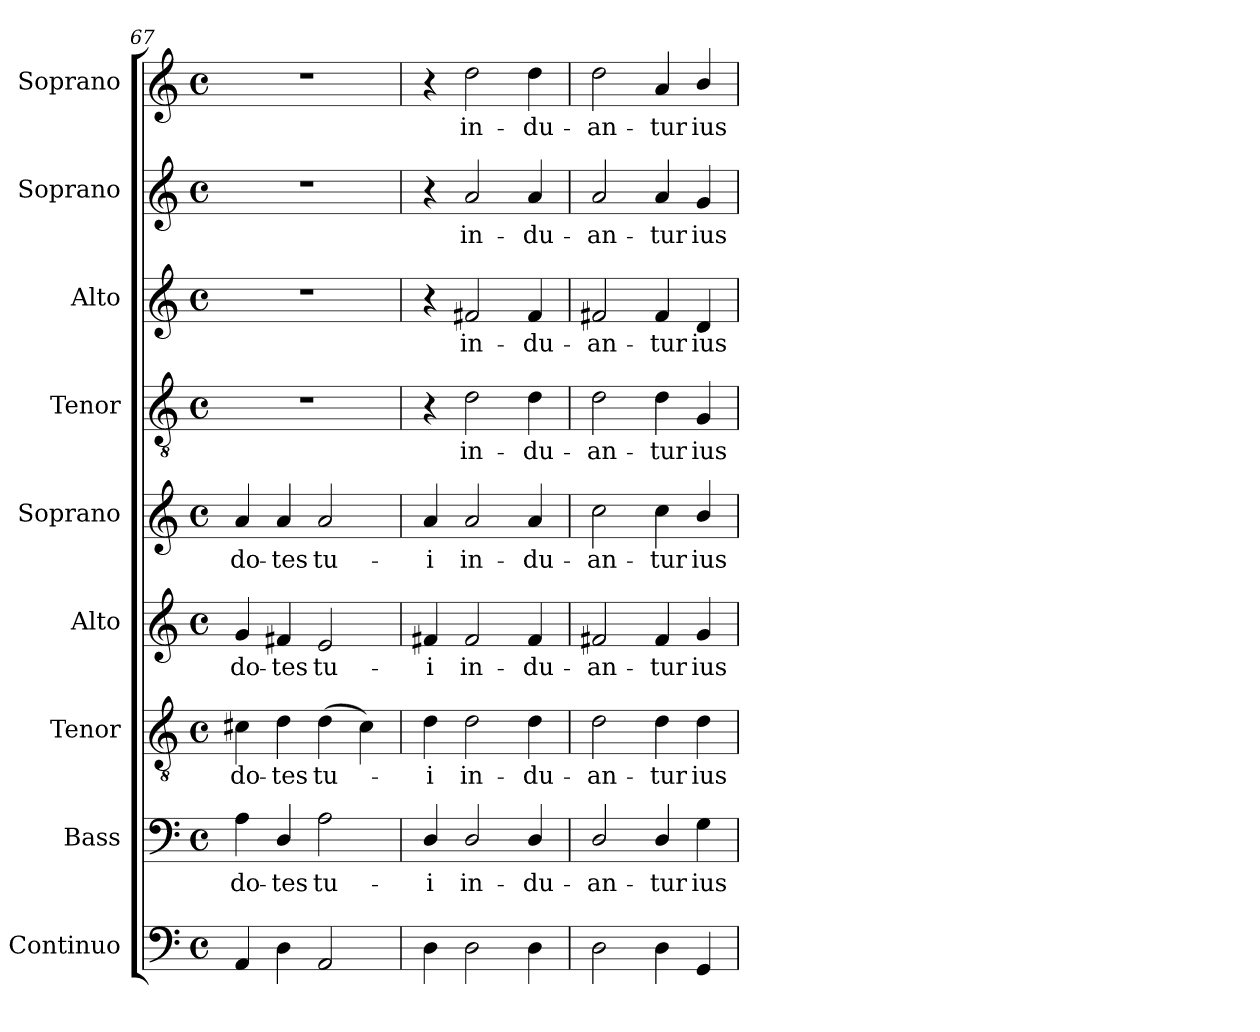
**kern	**kern	**text	**kern	**text	**kern	**text	**kern	**text	**kern	**text	**kern	**text	**kern	**text	**kern	**text
*part9	*part8	*part8	*part7	*part7	*part6	*part6	*part5	*part5	*part4	*part4	*part3	*part3	*part2	*part2	*part1	*part1
*staff9	*staff8	*staff8	*staff7	*staff7	*staff6	*staff6	*staff5	*staff5	*staff4	*staff4	*staff3	*staff3	*staff2	*staff2	*staff1	*staff1
*I"Continuo	*I"Bass	*	*I"Tenor	*	*I"Alto	*	*I"Soprano	*	*I"Tenor	*	*I"Alto	*	*I"Soprano	*	*I"Soprano	*
*I'Cont.	*I'B.	*	*I'T.	*	*I'A.	*	*I'S.	*	*I'T.	*	*I'A.	*	*I'S.	*	*I'S.	*
*clefF4	*clefF4	*	*clefGv2	*	*clefG2	*	*clefG2	*	*clefGv2	*	*clefG2	*	*clefG2	*	*clefG2	*
*	*	*	*ITrd7c12	*	*	*	*	*	*ITrd7c12	*	*	*	*	*	*	*
*k[]	*k[]	*	*k[]	*	*k[]	*	*k[]	*	*k[]	*	*k[]	*	*k[]	*	*k[]	*
*C:	*C:	*	*C:	*	*C:	*	*C:	*	*C:	*	*C:	*	*C:	*	*C:	*
*M4/4	*M4/4	*	*M4/4	*	*M4/4	*	*M4/4	*	*M4/4	*	*M4/4	*	*M4/4	*	*M4/4	*
*met(c)	*met(c)	*	*met(c)	*	*met(c)	*	*met(c)	*	*met(c)	*	*met(c)	*	*met(c)	*	*met(c)	*
=67	=67	=67	=67	=67	=67	=67	=67	=67	=67	=67	=67	=67	=67	=67	=67	=67
!	!	!LO:LY:b:color=#000000	!	!	!	!	!	!	!	!	!	!	!	!	!	!
!	!	!	!	!LO:LY:b:color=#000000	!	!	!	!	!	!	!	!	!	!	!	!
!	!	!	!	!	!	!LO:LY:b:color=#000000	!	!	!	!	!	!	!	!	!	!
!	!	!	!	!	!	!	!	!LO:LY:b:color=#000000	!	!	!	!	!	!	!	!
4AAi/	4Ai\	-do-	4C#Xi\	-do-	4gi/	-do-	4ai/	-do-	1r	.	1r	.	1r	.	1r	.
!	!	!LO:LY:b:color=#000000	!	!	!	!	!	!	!	!	!	!	!	!	!	!
!	!	!	!	!LO:LY:b:color=#000000	!	!	!	!	!	!	!	!	!	!	!	!
!	!	!	!	!	!	!LO:LY:b:color=#000000	!	!	!	!	!	!	!	!	!	!
!	!	!	!	!	!	!	!	!LO:LY:b:color=#000000	!	!	!	!	!	!	!	!
4Di\	4Di/	-tes	4Di\	-tes	4f#Xi/	-tes	4ai/	-tes	.	.	.	.	.	.	.	.
!	!	!LO:LY:b:color=#000000	!	!	!	!	!	!	!	!	!	!	!	!	!	!
!	!	!	!	!LO:LY:b:color=#000000	!	!	!	!	!	!	!	!	!	!	!	!
!	!	!	!	!	!	!LO:LY:b:color=#000000	!	!	!	!	!	!	!	!	!	!
!	!	!	!	!	!	!	!	!LO:LY:b:color=#000000	!	!	!	!	!	!	!	!
2AAi/	2Ai\	tu-	(4Di\	tu-	2ei/	tu-	2ai/	tu-	.	.	.	.	.	.	.	.
.	.	.	4C#i\)	.	.	.	.	.	.	.	.	.	.	.	.	.
=68	=68	=68	=68	=68	=68	=68	=68	=68	=68	=68	=68	=68	=68	=68	=68	=68
!	!	!LO:LY:b:color=#000000	!	!	!	!	!	!	!	!	!	!	!	!	!	!
!	!	!	!	!LO:LY:b:color=#000000	!	!	!	!	!	!	!	!	!	!	!	!
!	!	!	!	!	!	!LO:LY:b:color=#000000	!	!	!	!	!	!	!	!	!	!
!	!	!	!	!	!	!	!	!LO:LY:b:color=#000000	!	!	!	!	!	!	!	!
4Di\	4Di/	-i	4Di\	-i	4f#Xi/	-i	4ai/	-i	4r	.	4r	.	4r	.	4r	.
!	!	!LO:LY:b:color=#000000	!	!	!	!	!	!	!	!	!	!	!	!	!	!
!	!	!	!	!LO:LY:b:color=#000000	!	!	!	!	!	!	!	!	!	!	!	!
!	!	!	!	!	!	!LO:LY:b:color=#000000	!	!	!	!	!	!	!	!	!	!
!	!	!	!	!	!	!	!	!LO:LY:b:color=#000000	!	!	!	!	!	!	!	!
!	!	!	!	!	!	!	!	!	!	!LO:LY:b:color=#000000	!	!	!	!	!	!
!	!	!	!	!	!	!	!	!	!	!	!	!LO:LY:b:color=#000000	!	!	!	!
!	!	!	!	!	!	!	!	!	!	!	!	!	!	!LO:LY:b:color=#000000	!	!
!	!	!	!	!	!	!	!	!	!	!	!	!	!	!	!	!LO:LY:b:color=#000000
2Di\	2Di/	in-	2Di\	in-	2f#i/	in-	2ai/	in-	2Di\	in-	2f#Xi/	in-	2ai/	in-	2ddi\	in-
!	!	!LO:LY:b:color=#000000	!	!	!	!	!	!	!	!	!	!	!	!	!	!
!	!	!	!	!LO:LY:b:color=#000000	!	!	!	!	!	!	!	!	!	!	!	!
!	!	!	!	!	!	!LO:LY:b:color=#000000	!	!	!	!	!	!	!	!	!	!
!	!	!	!	!	!	!	!	!LO:LY:b:color=#000000	!	!	!	!	!	!	!	!
!	!	!	!	!	!	!	!	!	!	!LO:LY:b:color=#000000	!	!	!	!	!	!
!	!	!	!	!	!	!	!	!	!	!	!	!LO:LY:b:color=#000000	!	!	!	!
!	!	!	!	!	!	!	!	!	!	!	!	!	!	!LO:LY:b:color=#000000	!	!
!	!	!	!	!	!	!	!	!	!	!	!	!	!	!	!	!LO:LY:b:color=#000000
4Di\	4Di/	-du-	4Di\	-du-	4f#i/	-du-	4ai/	-du-	4Di\	-du-	4f#i/	-du-	4ai/	-du-	4ddi\	-du-
=69	=69	=69	=69	=69	=69	=69	=69	=69	=69	=69	=69	=69	=69	=69	=69	=69
!	!	!LO:LY:b:color=#000000	!	!	!	!	!	!	!	!	!	!	!	!	!	!
!	!	!	!	!LO:LY:b:color=#000000	!	!	!	!	!	!	!	!	!	!	!	!
!	!	!	!	!	!	!LO:LY:b:color=#000000	!	!	!	!	!	!	!	!	!	!
!	!	!	!	!	!	!	!	!LO:LY:b:color=#000000	!	!	!	!	!	!	!	!
!	!	!	!	!	!	!	!	!	!	!LO:LY:b:color=#000000	!	!	!	!	!	!
!	!	!	!	!	!	!	!	!	!	!	!	!LO:LY:b:color=#000000	!	!	!	!
!	!	!	!	!	!	!	!	!	!	!	!	!	!	!LO:LY:b:color=#000000	!	!
!	!	!	!	!	!	!	!	!	!	!	!	!	!	!	!	!LO:LY:b:color=#000000
2Di\	2Di/	-an-	2Di\	-an-	2f#Xi/	-an-	2cci\	-an-	2Di\	-an-	2f#Xi/	-an-	2ai/	-an-	2ddi\	-an-
!	!	!LO:LY:b:color=#000000	!	!	!	!	!	!	!	!	!	!	!	!	!	!
!	!	!	!	!LO:LY:b:color=#000000	!	!	!	!	!	!	!	!	!	!	!	!
!	!	!	!	!	!	!LO:LY:b:color=#000000	!	!	!	!	!	!	!	!	!	!
!	!	!	!	!	!	!	!	!LO:LY:b:color=#000000	!	!	!	!	!	!	!	!
!	!	!	!	!	!	!	!	!	!	!LO:LY:b:color=#000000	!	!	!	!	!	!
!	!	!	!	!	!	!	!	!	!	!	!	!LO:LY:b:color=#000000	!	!	!	!
!	!	!	!	!	!	!	!	!	!	!	!	!	!	!LO:LY:b:color=#000000	!	!
!	!	!	!	!	!	!	!	!	!	!	!	!	!	!	!	!LO:LY:b:color=#000000
4Di\	4Di/	-tur	4Di\	-tur	4f#i/	-tur	4cci\	-tur	4Di\	-tur	4f#i/	-tur	4ai/	-tur	4ai/	-tur
!	!	!LO:LY:b:color=#000000	!	!	!	!	!	!	!	!	!	!	!	!	!	!
!	!	!	!	!LO:LY:b:color=#000000	!	!	!	!	!	!	!	!	!	!	!	!
!	!	!	!	!	!	!LO:LY:b:color=#000000	!	!	!	!	!	!	!	!	!	!
!	!	!	!	!	!	!	!	!LO:LY:b:color=#000000	!	!	!	!	!	!	!	!
!	!	!	!	!	!	!	!	!	!	!LO:LY:b:color=#000000	!	!	!	!	!	!
!	!	!	!	!	!	!	!	!	!	!	!	!LO:LY:b:color=#000000	!	!	!	!
!	!	!	!	!	!	!	!	!	!	!	!	!	!	!LO:LY:b:color=#000000	!	!
!	!	!	!	!	!	!	!	!	!	!	!	!	!	!	!	!LO:LY:b:color=#000000
4GGi/	4Gi\	ius-	4Di\	ius-	4gi/	ius-	4bi/	ius-	4GGi/	ius-	4di/	ius-	4gi/	ius-	4bi/	ius-
=	=	=	=	=	=	=	=	=	=	=	=	=	=	=	=	=
*-	*-	*-	*-	*-	*-	*-	*-	*-	*-	*-	*-	*-	*-	*-	*-	*-
